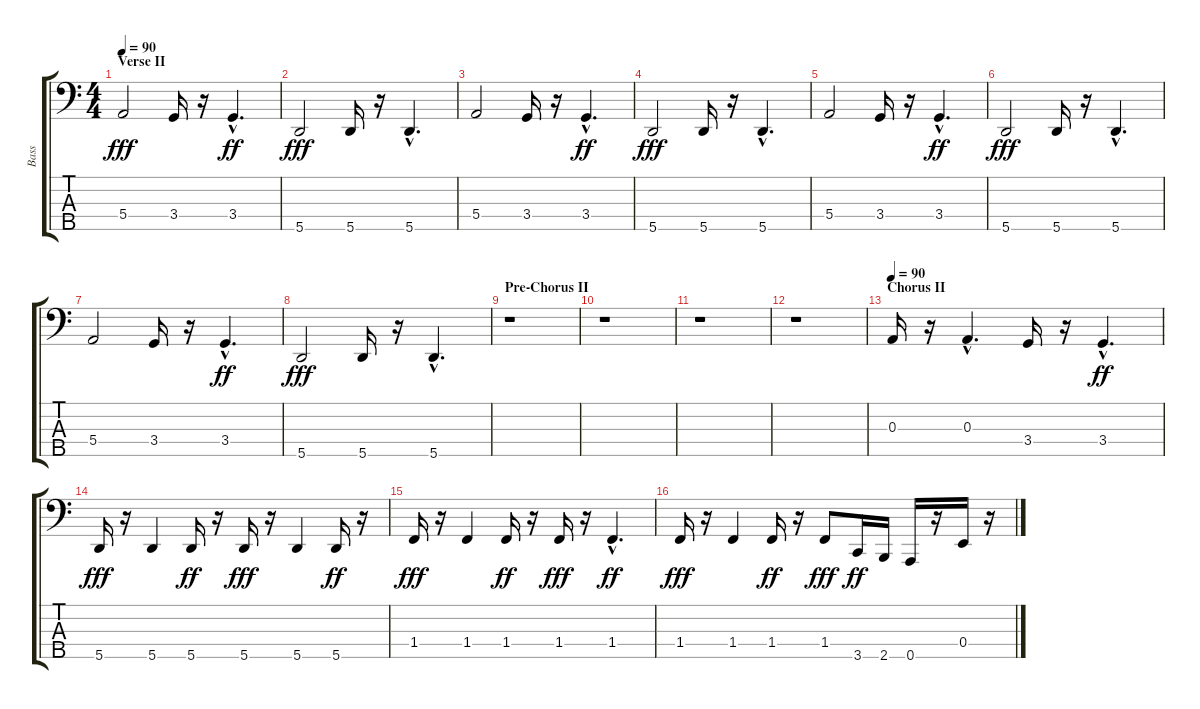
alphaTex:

\track ("Bass" "Bass") {instrument fretlessbass}
\staff {score tabs}
\tuning (G2 D2 A1 E1 A0) {hide}
\ts (4 4)
\section ("" "Verse II")
\tempo 90
\clef f4
\ks c
5.4.2{dy fff} 3.4.16 r.16 3.4{hac}.4{d dy ff} |
5.5.2{dy fff} 5.5.16 r.16 5.5{hac}.4{d} |
5.4.2 3.4.16 r.16 3.4{hac}.4{d dy ff} |
5.5.2{dy fff} 5.5.16 r.16 5.5{hac}.4{d} |
5.4.2 3.4.16 r.16 3.4{hac}.4{d dy ff} |
5.5.2{dy fff} 5.5.16 r.16 5.5{hac}.4{d} |
5.4.2 3.4.16 r.16 3.4{hac}.4{d dy ff} |
5.5.2{dy fff} 5.5.16 r.16 5.5{hac}.4{d} |
\section ("" "Pre-Chorus II")
r.1 |
r.1 |
r.1 |
r.1 |
\section ("" "Chorus II")
\tempo 90
0.3.16{volume 11} r.16 0.3{hac}.4{d} 3.4.16 r.16 3.4{hac}.4{d dy ff} |
5.5.16{dy fff} r.16 5.5.4 5.5.16{dy ff} r.16 5.5.16{dy fff} r.16 5.5.4 5.5.16{dy ff} r.16 |
1.4.16{dy fff} r.16 1.4.4 1.4.16{dy ff} r.16 1.4.16{dy fff} r.16 1.4{hac}.4{d dy ff} |
1.4.16{dy fff} r.16 1.4.4 1.4.16{dy ff} r.16 1.4.8{dy fff} 3.5.16{dy ff} 2.5.16 0.5.16 r.16 0.4.16 r.16
